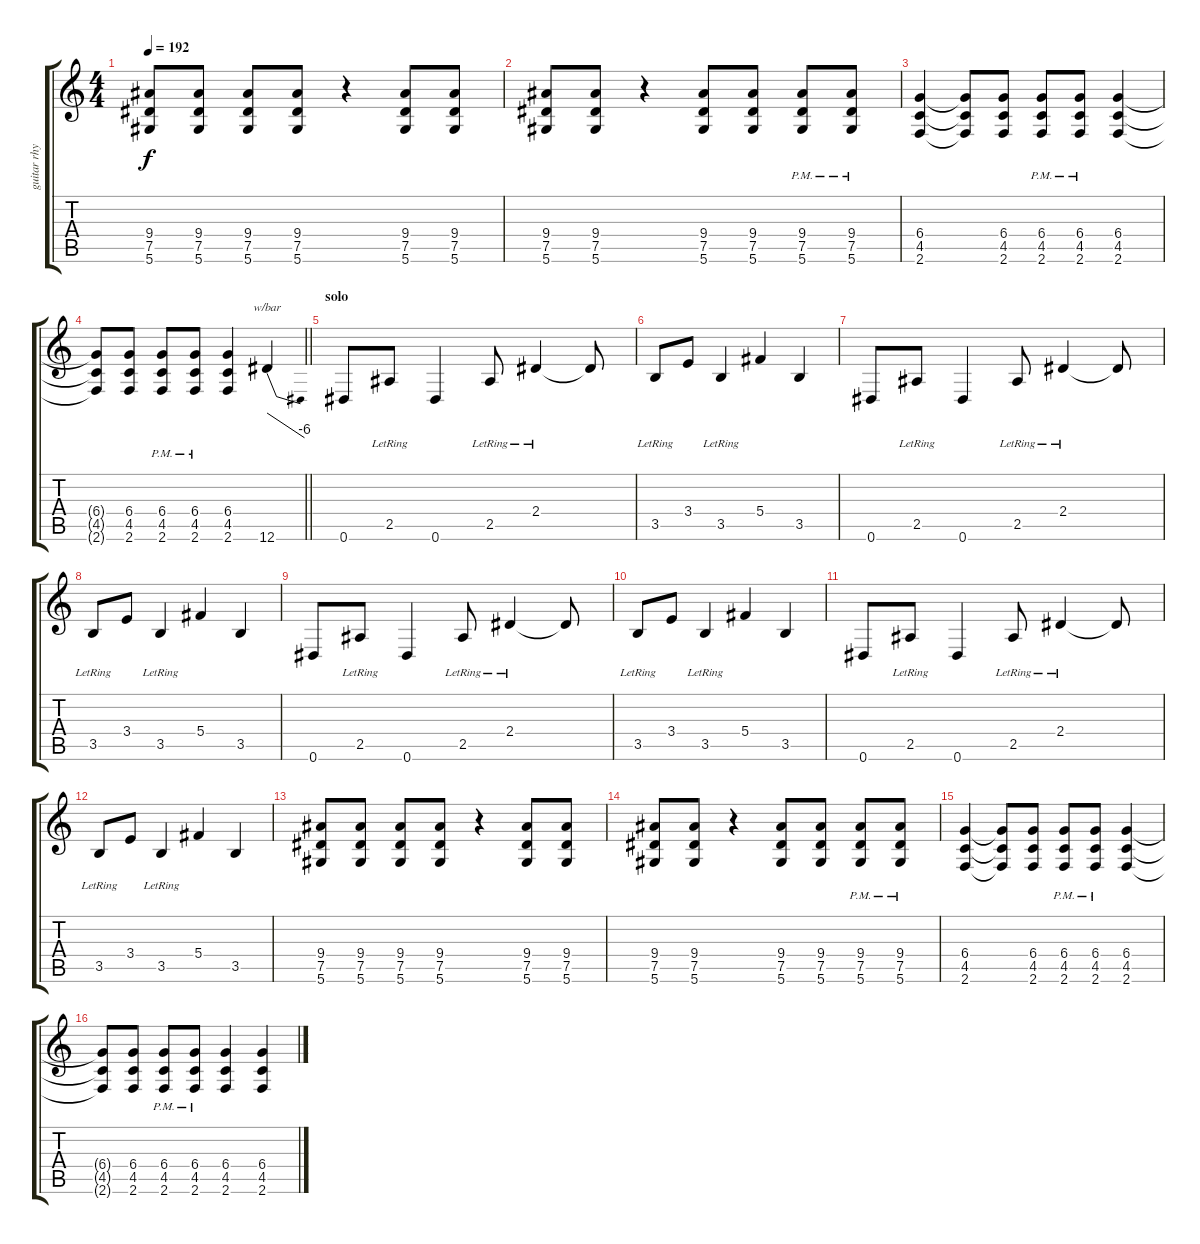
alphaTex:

\track ("guitar rhythm 2" "guitar rhy") {instrument overdrivenguitar}
\staff {score tabs}
\tuning (Eb4 Bb3 Gb3 Db3 Ab2 Eb2) {hide}
\ts (4 4)
\tempo 192
\clef g2
\ks c
(9.4 7.5 5.6).8{dy f} (9.4 7.5 5.6).8 (9.4 7.5 5.6).8 (9.4 7.5 5.6).8 r.4 (9.4 7.5 5.6).8 (9.4 7.5 5.6).8 |
(9.4 7.5 5.6).8 (9.4 7.5 5.6).8 r.4 (9.4 7.5 5.6).8 (9.4 7.5 5.6).8 (9.4{pm} 7.5{pm} 5.6{pm}).8 (9.4{pm} 7.5{pm} 5.6{pm}).8 |
(6.4 4.5 2.6).4 (6.4{t} 4.5{t} 2.6{t}).8 (6.4 4.5 2.6).8 (6.4{pm} 4.5{pm} 2.6{pm}).8 (6.4{pm} 4.5{pm} 2.6{pm}).8 (6.4 4.5 2.6).4 |
\barLineRight lightlight
(6.4{t} 4.5{t} 2.6{t}).8 (6.4 4.5 2.6).8 (6.4{pm} 4.5{pm} 2.6{pm}).8 (6.4{pm} 4.5{pm} 2.6{pm}).8 (6.4 4.5 2.6).4 12.6.4{tbe (dive default 0 0 60 -24)} |
\section ("" "solo")
0.6.8 2.5{lr}.8 0.6.4 2.5{lr}.8 2.4{lr}.4 2.4{t}.8 |
3.5{lr}.8 3.4.8 3.5{lr}.4 5.4.4 3.5.4 |
0.6.8 2.5{lr}.8 0.6.4 2.5{lr}.8 2.4{lr}.4 2.4{t}.8 |
3.5{lr}.8 3.4.8 3.5{lr}.4 5.4.4 3.5.4 |
0.6.8 2.5{lr}.8 0.6.4 2.5{lr}.8 2.4{lr}.4 2.4{t}.8 |
3.5{lr}.8 3.4.8 3.5{lr}.4 5.4.4 3.5.4 |
0.6.8 2.5{lr}.8 0.6.4 2.5{lr}.8 2.4{lr}.4 2.4{t}.8 |
3.5{lr}.8 3.4.8 3.5{lr}.4 5.4.4 3.5.4 |
(9.4 7.5 5.6).8 (9.4 7.5 5.6).8 (9.4 7.5 5.6).8 (9.4 7.5 5.6).8 r.4 (9.4 7.5 5.6).8 (9.4 7.5 5.6).8 |
(9.4 7.5 5.6).8 (9.4 7.5 5.6).8 r.4 (9.4 7.5 5.6).8 (9.4 7.5 5.6).8 (9.4{pm} 7.5{pm} 5.6{pm}).8 (9.4{pm} 7.5{pm} 5.6{pm}).8 |
(6.4 4.5 2.6).4 (6.4{t} 4.5{t} 2.6{t}).8 (6.4 4.5 2.6).8 (6.4{pm} 4.5{pm} 2.6{pm}).8 (6.4{pm} 4.5{pm} 2.6{pm}).8 (6.4 4.5 2.6).4 |
(6.4{t} 4.5{t} 2.6{t}).8 (6.4 4.5 2.6).8 (6.4{pm} 4.5{pm} 2.6{pm}).8 (6.4{pm} 4.5{pm} 2.6{pm}).8 (6.4 4.5 2.6).4 (6.4 4.5 2.6).4
